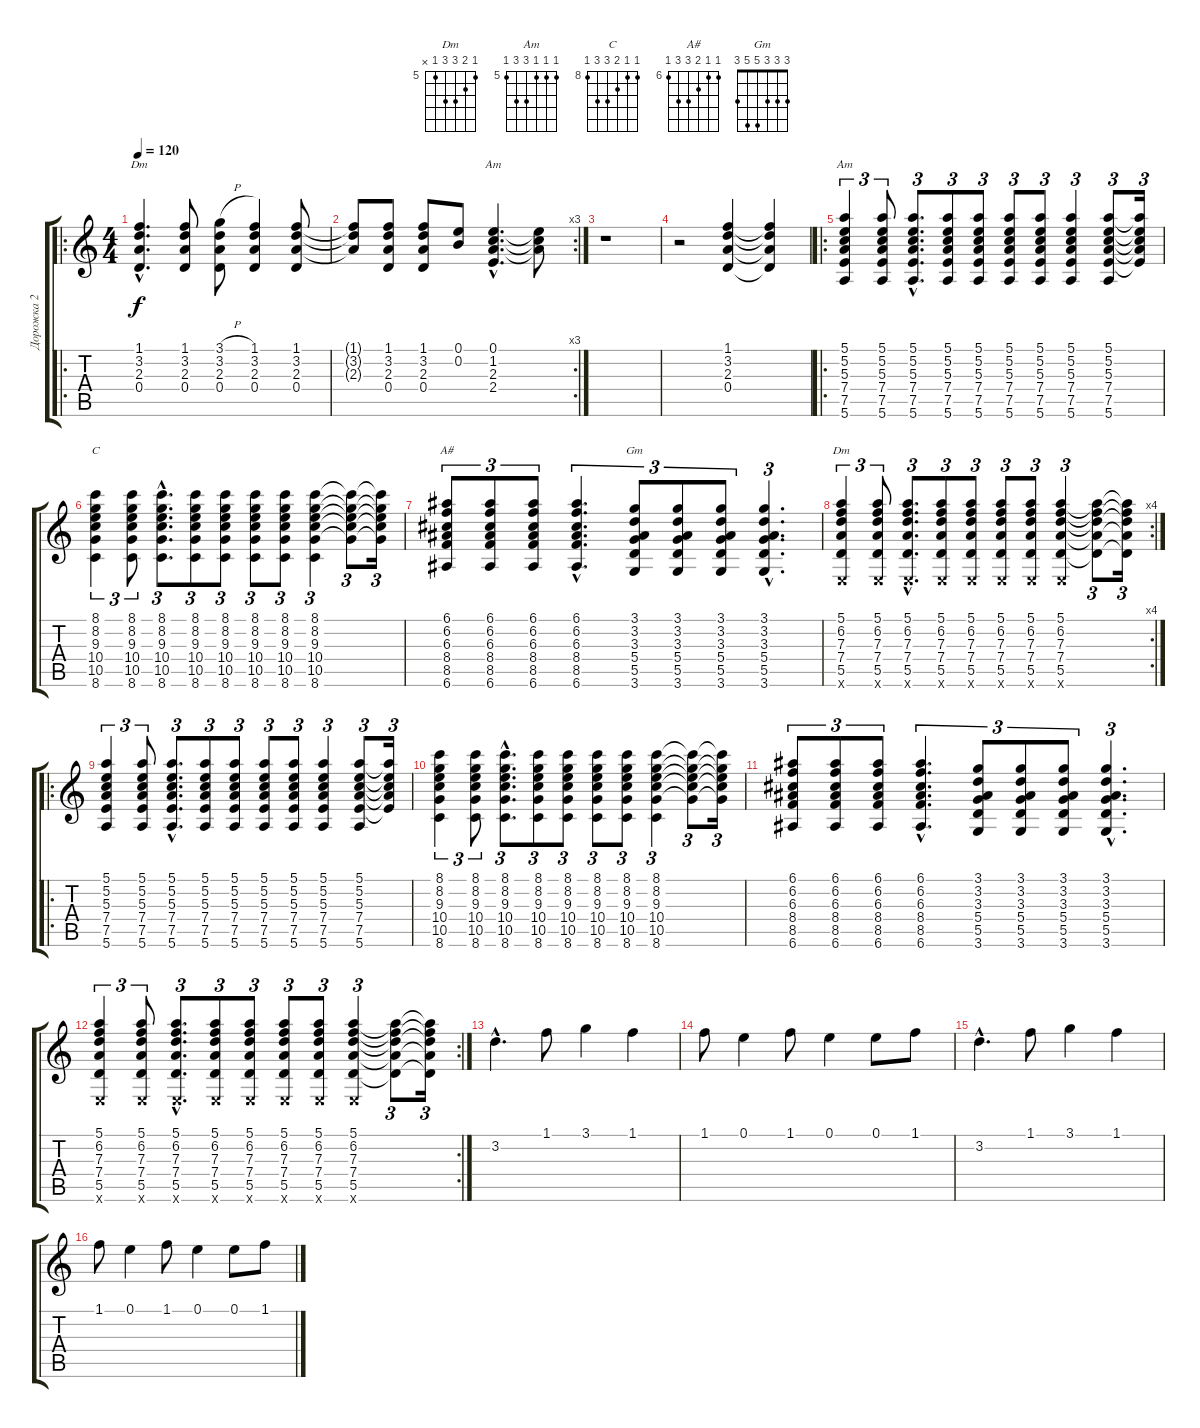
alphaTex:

\track ("Дорожка 2" "Дорожка 2") {instrument acousticguitarsteel}
\staff {score tabs}
\tuning (E4 B3 G3 D3 A2 E2) {hide}
\chord ("Dm" 1 3 2 0 x x)
\chord ("Am" 0 1 2 2 0 x)
\chord ("Am" 5 5 5 7 7 5) {firstfret 5}
\chord ("C" 8 8 9 10 10 8) {firstfret 8}
\chord ("A#" 6 6 7 8 8 6) {firstfret 6}
\chord ("Gm" 3 3 3 5 5 3)
\chord ("Dm" 5 6 7 7 5 x) {firstfret 5}
\ro
\ts (4 4)
\tempo 120
\clef g2
\ks c
(1.1{hac} 3.2{hac} 2.3{hac} 0.4{hac}).4{d ch "Dm" dy f instrument acousticguitarsteel} (1.1 3.2 2.3 0.4).8 (3.1{h} 3.2 2.3 0.4).8 (1.1 3.2 2.3 0.4).4 (1.1 3.2 2.3 0.4).8 |
\rc 3
(1.1{t} 3.2{t} 2.3{t}).8 (1.1 3.2 2.3 0.4).8 (1.1 3.2 2.3 0.4).8 (0.1 0.2).8 (0.1{hac} 1.2{hac} 2.3{hac} 2.4{hac}).4{d ch "Am"} (0.1{t} 1.2{t} 2.3{t}).8 |
r.1 |
r.2 (1.1 3.2 2.3 0.4).4 (1.1{t} 3.2{t} 2.3{t} 0.4{t}).4 |
\ro
(5.1 5.2 5.3 7.4 7.5 5.6).4{tu (3 2) ch "Am"} (5.1 5.2 5.3 7.4 7.5 5.6).8{tu (3 2)} (5.1{hac} 5.2{hac} 5.3{hac} 7.4{hac} 7.5{hac} 5.6{hac}).8{d tu (3 2)} (5.1 5.2 5.3 7.4 7.5 5.6).8{tu (3 2)} (5.1 5.2 5.3 7.4 7.5 5.6).8{tu (3 2)} (5.1 5.2 5.3 7.4 7.5 5.6).8{tu (3 2)} (5.1 5.2 5.3 7.4 7.5 5.6).8{tu (3 2)} (5.1 5.2 5.3 7.4 7.5 5.6).4{tu (3 2)} (5.1 5.2 5.3 7.4 7.5 5.6).8{tu (3 2)} (5.1{t} 5.2{t} 5.3{t} 7.4{t} 7.5{t}).16{tu (3 2)} |
(8.1 8.2 9.3 10.4 10.5 8.6).4{tu (3 2) ch "C"} (8.1 8.2 9.3 10.4 10.5 8.6).8{tu (3 2)} (8.1{hac} 8.2{hac} 9.3{hac} 10.4{hac} 10.5{hac} 8.6{hac}).8{d tu (3 2)} (8.1 8.2 9.3 10.4 10.5 8.6).8{tu (3 2)} (8.1 8.2 9.3 10.4 10.5 8.6).8{tu (3 2)} (8.1 8.2 9.3 10.4 10.5 8.6).8{tu (3 2)} (8.1 8.2 9.3 10.4 10.5 8.6).8{tu (3 2)} (8.1 8.2 9.3 10.4 10.5 8.6).4{tu (3 2)} (8.1{t} 8.2{t} 9.3{t} 10.4{t} 10.5{t}).8{tu (3 2)} (8.1{t} 8.2{t} 9.3{t} 10.4{t} 10.5{t}).16{tu (3 2)} |
(6.1 6.2 6.3 8.4 8.5 6.6).8{tu (3 2) ch "A#"} (6.1 6.2 6.3 8.4 8.5 6.6).8{tu (3 2)} (6.1 6.2 6.3 8.4 8.5 6.6).8{tu (3 2)} (6.1{hac} 6.2{hac} 6.3{hac} 8.4{hac} 8.5{hac} 6.6{hac}).4{d tu (3 2)} (3.1 3.2 3.3 5.4 5.5 3.6).8{tu (3 2) ch "Gm"} (3.1 3.2 3.3 5.4 5.5 3.6).8{tu (3 2)} (3.1 3.2 3.3 5.4 5.5 3.6).8{tu (3 2)} (3.1{hac} 3.2{hac} 3.3{hac} 5.4{hac} 5.5{hac} 3.6{hac}).4{d tu (3 2)} |
\rc 4
(5.1 6.2 7.3 7.4 5.5 0.6{x}).4{tu (3 2) ch "Dm"} (5.1 6.2 7.3 7.4 5.5 0.6{x}).8{tu (3 2)} (5.1{hac} 6.2{hac} 7.3{hac} 7.4{hac} 5.5{hac} 0.6{hac x}).8{d tu (3 2)} (5.1 6.2 7.3 7.4 5.5 0.6{x}).8{tu (3 2)} (5.1 6.2 7.3 7.4 5.5 0.6{x}).8{tu (3 2)} (5.1 6.2 7.3 7.4 5.5 0.6{x}).8{tu (3 2)} (5.1 6.2 7.3 7.4 5.5 0.6{x}).8{tu (3 2)} (5.1 6.2 7.3 7.4 5.5 0.6{x}).4{tu (3 2)} (5.1{t} 6.2{t} 7.3{t} 7.4{t} 5.5{t}).8{tu (3 2)} (5.1{t} 6.2{t} 7.3{t} 7.4{t} 5.5{t}).16{tu (3 2)} |
\ro
(5.1 5.2 5.3 7.4 7.5 5.6).4{tu (3 2)} (5.1 5.2 5.3 7.4 7.5 5.6).8{tu (3 2)} (5.1{hac} 5.2{hac} 5.3{hac} 7.4{hac} 7.5{hac} 5.6{hac}).8{d tu (3 2)} (5.1 5.2 5.3 7.4 7.5 5.6).8{tu (3 2)} (5.1 5.2 5.3 7.4 7.5 5.6).8{tu (3 2)} (5.1 5.2 5.3 7.4 7.5 5.6).8{tu (3 2)} (5.1 5.2 5.3 7.4 7.5 5.6).8{tu (3 2)} (5.1 5.2 5.3 7.4 7.5 5.6).4{tu (3 2)} (5.1 5.2 5.3 7.4 7.5 5.6).8{tu (3 2)} (5.1{t} 5.2{t} 5.3{t} 7.4{t} 7.5{t}).16{tu (3 2)} |
(8.1 8.2 9.3 10.4 10.5 8.6).4{tu (3 2)} (8.1 8.2 9.3 10.4 10.5 8.6).8{tu (3 2)} (8.1{hac} 8.2{hac} 9.3{hac} 10.4{hac} 10.5{hac} 8.6{hac}).8{d tu (3 2)} (8.1 8.2 9.3 10.4 10.5 8.6).8{tu (3 2)} (8.1 8.2 9.3 10.4 10.5 8.6).8{tu (3 2)} (8.1 8.2 9.3 10.4 10.5 8.6).8{tu (3 2)} (8.1 8.2 9.3 10.4 10.5 8.6).8{tu (3 2)} (8.1 8.2 9.3 10.4 10.5 8.6).4{tu (3 2)} (8.1{t} 8.2{t} 9.3{t} 10.4{t} 10.5{t}).8{tu (3 2)} (8.1{t} 8.2{t} 9.3{t} 10.4{t} 10.5{t}).16{tu (3 2)} |
(6.1 6.2 6.3 8.4 8.5 6.6).8{tu (3 2)} (6.1 6.2 6.3 8.4 8.5 6.6).8{tu (3 2)} (6.1 6.2 6.3 8.4 8.5 6.6).8{tu (3 2)} (6.1{hac} 6.2{hac} 6.3{hac} 8.4{hac} 8.5{hac} 6.6{hac}).4{d tu (3 2)} (3.1 3.2 3.3 5.4 5.5 3.6).8{tu (3 2)} (3.1 3.2 3.3 5.4 5.5 3.6).8{tu (3 2)} (3.1 3.2 3.3 5.4 5.5 3.6).8{tu (3 2)} (3.1{hac} 3.2{hac} 3.3{hac} 5.4{hac} 5.5{hac} 3.6{hac}).4{d tu (3 2)} |
\rc 2
(5.1 6.2 7.3 7.4 5.5 0.6{x}).4{tu (3 2)} (5.1 6.2 7.3 7.4 5.5 0.6{x}).8{tu (3 2)} (5.1{hac} 6.2{hac} 7.3{hac} 7.4{hac} 5.5{hac} 0.6{hac x}).8{d tu (3 2)} (5.1 6.2 7.3 7.4 5.5 0.6{x}).8{tu (3 2)} (5.1 6.2 7.3 7.4 5.5 0.6{x}).8{tu (3 2)} (5.1 6.2 7.3 7.4 5.5 0.6{x}).8{tu (3 2)} (5.1 6.2 7.3 7.4 5.5 0.6{x}).8{tu (3 2)} (5.1 6.2 7.3 7.4 5.5 0.6{x}).4{tu (3 2)} (5.1{t} 6.2{t} 7.3{t} 7.4{t} 5.5{t}).8{tu (3 2)} (5.1{t} 6.2{t} 7.3{t} 7.4{t} 5.5{t}).16{tu (3 2)} |
3.2{hac}.4{d} 1.1.8 3.1.4 1.1.4 |
1.1.8 0.1.4 1.1.8 0.1.4 0.1.8 1.1.8 |
3.2{hac}.4{d} 1.1.8 3.1.4 1.1.4 |
1.1.8 0.1.4 1.1.8 0.1.4 0.1.8 1.1.8
